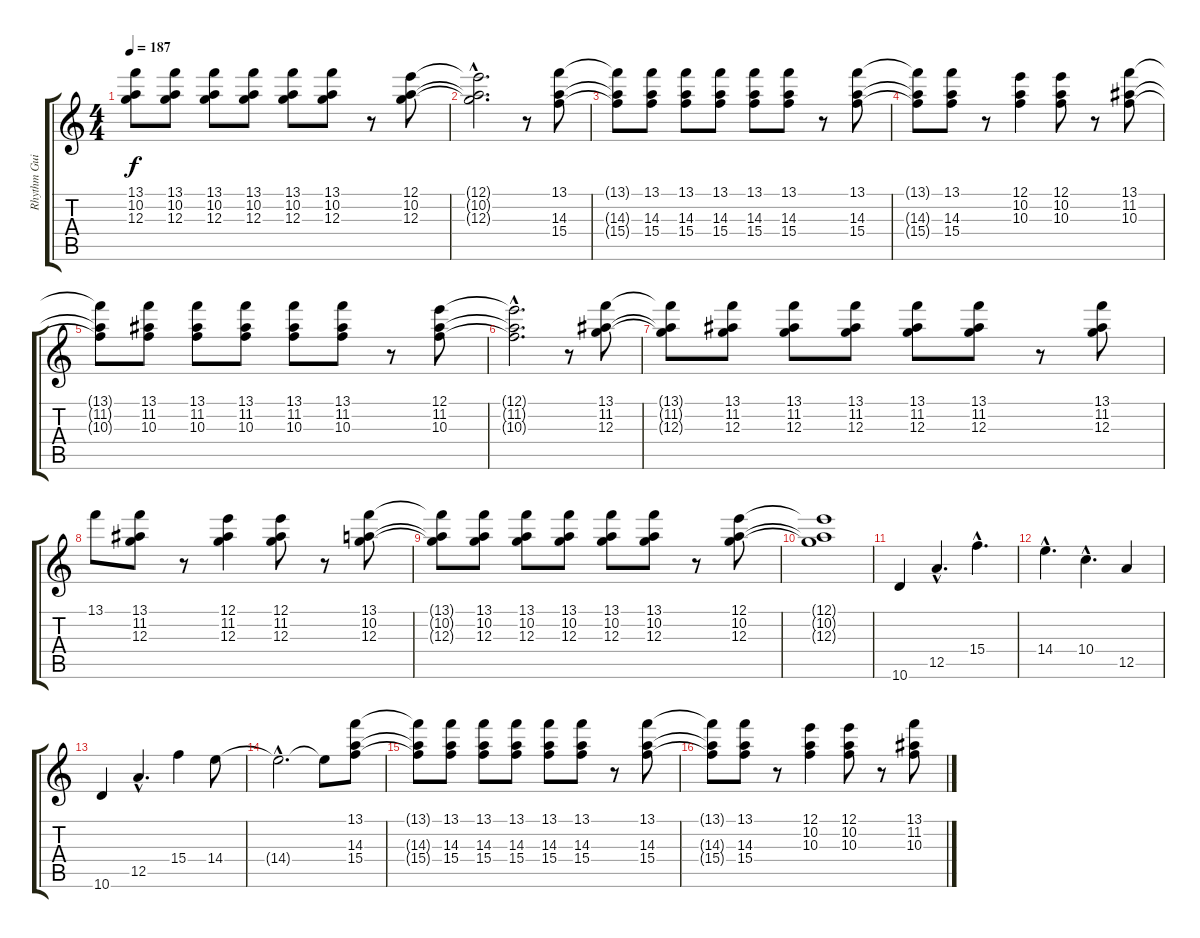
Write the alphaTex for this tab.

\track ("Rhythm Guitar" "Rhythm Gui") {instrument distortionguitar}
\staff {score tabs}
\tuning (E4 B3 G3 D3 A2 E2) {hide}
\ts (4 4)
\tempo 187
\clef g2
\ks c
(13.1{t} 10.2{t} 12.3{t}).8{dy f} (13.1 10.2 12.3).8 (13.1 10.2 12.3).8 (13.1 10.2 12.3).8 (13.1 10.2 12.3).8 (13.1 10.2 12.3).8 r.8 (12.1 10.2 12.3).8 |
(12.1{hac t} 10.2{hac t} 12.3{hac t}).2{d} r.8 (13.1 14.3 15.4).8 |
(13.1{t} 14.3{t} 15.4{t}).8 (13.1 14.3 15.4).8 (13.1 14.3 15.4).8 (13.1 14.3 15.4).8 (13.1 14.3 15.4).8 (13.1 14.3 15.4).8 r.8 (13.1 14.3 15.4).8 |
(13.1{t} 14.3{t} 15.4{t}).8 (13.1 14.3 15.4).8 r.8 (12.1 10.2 10.3).4 (12.1 10.2 10.3).8 r.8 (13.1 11.2 10.3).8 |
(13.1{t} 11.2{t} 10.3{t}).8 (13.1 11.2 10.3).8 (13.1 11.2 10.3).8 (13.1 11.2 10.3).8 (13.1 11.2 10.3).8 (13.1 11.2 10.3).8 r.8 (12.1 11.2 10.3).8 |
(12.1{hac t} 11.2{hac t} 10.3{hac t}).2{d} r.8 (13.1 11.2 12.3).8 |
(13.1{t} 11.2{t} 12.3{t}).8 (13.1 11.2 12.3).8 (13.1 11.2 12.3).8 (13.1 11.2 12.3).8 (13.1 11.2 12.3).8 (13.1 11.2 12.3).8 r.8 (13.1 11.2 12.3).8 |
13.1.8 (13.1 11.2 12.3).8 r.8 (12.1 11.2 12.3).4 (12.1 11.2 12.3).8 r.8 (13.1 10.2 12.3).8 |
(13.1{t} 10.2{t} 12.3{t}).8 (13.1 10.2 12.3).8 (13.1 10.2 12.3).8 (13.1 10.2 12.3).8 (13.1 10.2 12.3).8 (13.1 10.2 12.3).8 r.8 (12.1 10.2 12.3).8 |
(12.1{t} 10.2{t} 12.3{t}).1 |
10.6.4 12.5{hac}.4{d} 15.4{hac}.4{d} |
14.4{hac}.4{d} 10.4{hac}.4{d} 12.5.4 |
10.6.4 12.5{hac}.4{d} 15.4.4 14.4.8 |
14.4{hac t}.2{d} 14.4{t}.8 (13.1 14.3 15.4).8 |
(13.1{t} 14.3{t} 15.4{t}).8 (13.1 14.3 15.4).8 (13.1 14.3 15.4).8 (13.1 14.3 15.4).8 (13.1 14.3 15.4).8 (13.1 14.3 15.4).8 r.8 (13.1 14.3 15.4).8 |
(13.1{t} 14.3{t} 15.4{t}).8 (13.1 14.3 15.4).8 r.8 (12.1 10.2 10.3).4 (12.1 10.2 10.3).8 r.8 (13.1 11.2 10.3).8
